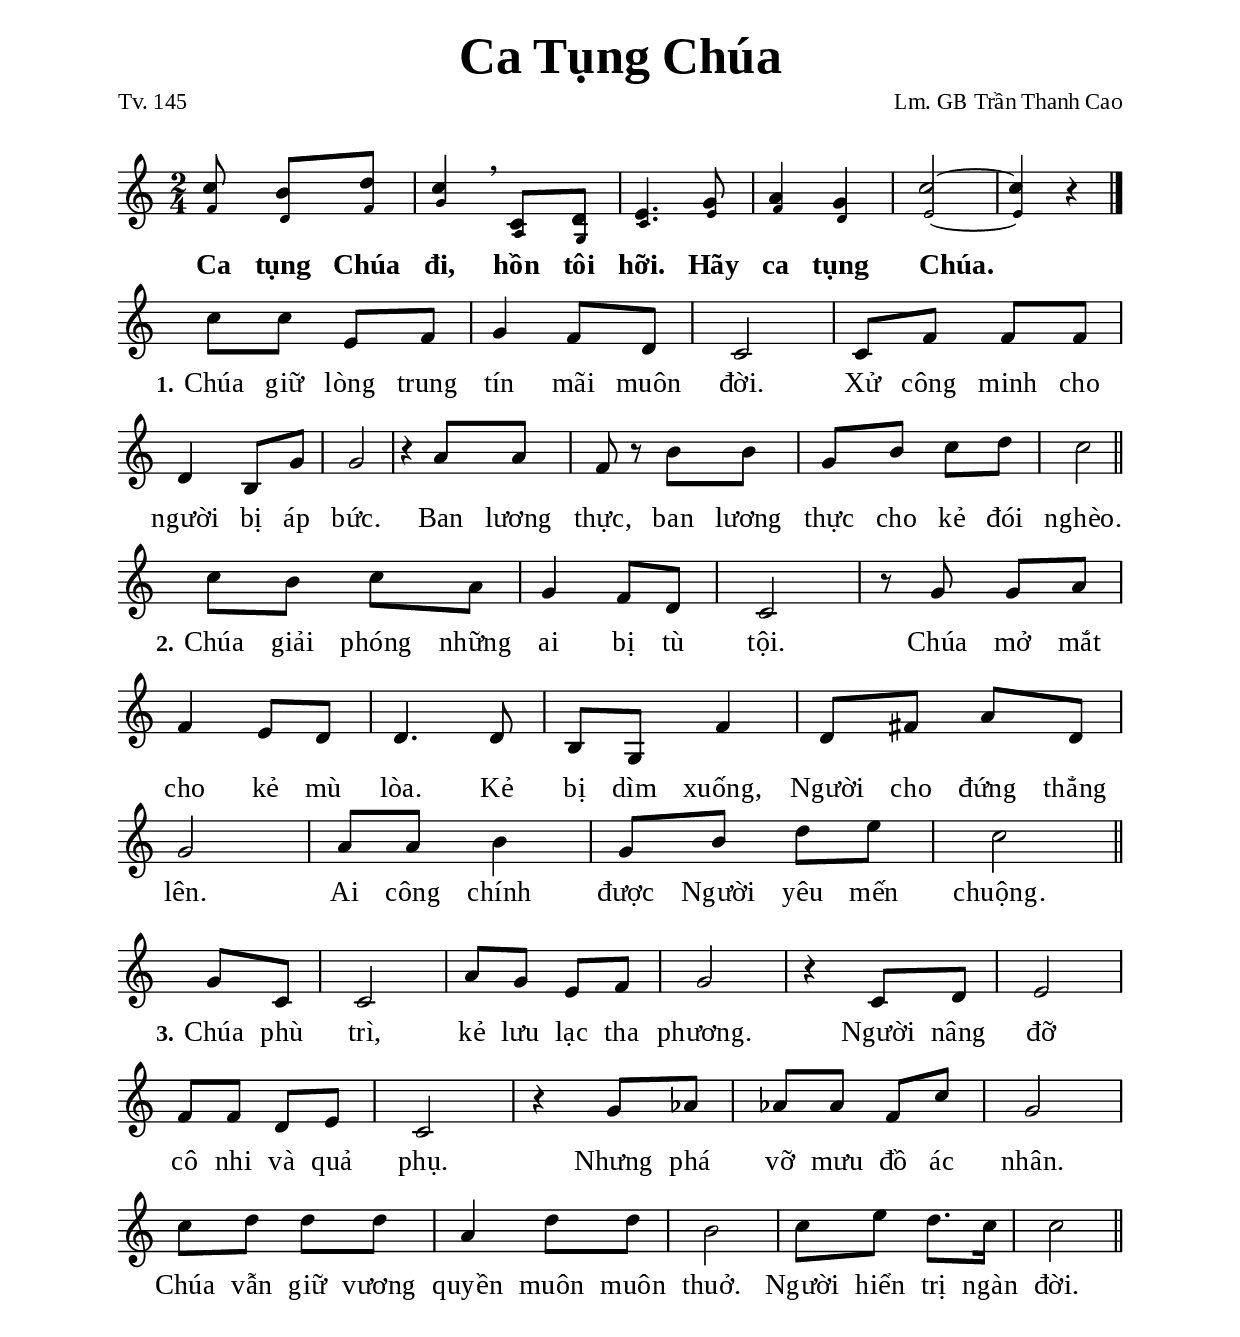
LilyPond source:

% Cài đặt chung
\version "2.22.1"
\include "english.ly"

\header {
  title = \markup { \fontsize #3 "Ca Tụng Chúa" }
  poet = "Tv. 145"
  composer = "Lm. GB Trần Thanh Cao"
  arranger = " "
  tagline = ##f
}

% Nhạc điệp khúc
nhacDiepKhucSop = \relative c'' {
  \partial 4. c8 b d |
  c4 \breathe c,8 d |
  e4. g8 |
  a4 g |
  c2 ~ |
  c4 r \bar "|."
}

nhacDiepKhucBas = \relative c' {
  \partial 4. f8 d f |
  g4 a,8 g |
  c4. e8 |
  f4 d |
  e2 ~ |
  e4 r
}

% Nhạc phiên khúc
nhacPhienKhucMot = \relative c'' {
  c8 c e, f |
  g4 f8 d |
  c2 |
  c8 f f f |
  d4 b8 g' |
  g2 |
  r4 a8 a |
  f r b b |
  g b c d |
  c2 \bar "||"
}

nhacPhienKhucHai = \relative c'' {
  c8 b c a |
  g4 f8 d |
  c2 |
  r8 g' g a |
  f4 e8 d |
  d4. d8 |
  b g f'4 |
  d8 fs a d, |
  g2 |
  a8 a b4 |
  g8 b d e |
  c2 \bar "||"
}

nhacPhienKhucBa = \relative c'' {
  \partial 4 g8 c, |
  c2 |
  a'8 g e f |
  g2 |
  r4 c,8 d |
  e2 |
  f8 f d e |
  c2 |
  r4 g'8 af |
  af af f c' |
  g2 |
  c8 d d d |
  a4 d8 d |
  b2 |
  c8 e d8. c16 |
  c2 \bar "||"
}

% Lời điệp khúc
loiDiepKhuc = \lyricmode {
  Ca tụng Chúa đi, hồn tôi hỡi.
  Hãy ca tụng Chúa.
}

% Lời phiên khúc
loiPhienKhucMot = \lyricmode {
  \set stanza = #"1."
  Chúa giữ lòng trung tín mãi muôn đời.
  Xử công minh cho người bị áp bức.
  Ban lương thực, ban lương thực cho kẻ đói nghèo.
}

loiPhienKhucHai = \lyricmode {
  \set stanza = #"2."
  Chúa giải phóng những ai bị tù tội.
  Chúa mở mắt cho kẻ mù lòa.
  Kẻ bị dìm xuống, Người cho đứng thẳng lên.
  Ai công chính được Người yêu mến chuộng.
}

loiPhienKhucBa = \lyricmode {
  \set stanza = #"3."
  Chúa phù trì, kẻ lưu lạc tha phương.
  Người nâng đỡ cô nhi và quả phụ.
  Nhưng phá vỡ mưu đồ ác nhân.
  Chúa vẫn giữ vương quyền muôn muôn thuở.
  Người hiển trị ngàn đời.
}

% Dàn trang
\paper {
  #(set-paper-size "a4")
  top-margin = 20\mm
  bottom-margin = 10\mm
  left-margin = 20\mm
  right-margin = 20\mm
  indent = #0
  #(define fonts
    (make-pango-font-tree
      "Liberation Serif"
      "Liberation Serif"
      "Liberation Serif"
      (/ 20 20)))
  page-count = #1
  system-system-spacing = #'((basic-distance . 12.5)
                             (minimum-distance . 12.5)
                             (padding . 1))
  score-system-spacing = #'((basic-distance . 12.5)
                             (minimum-distance . 12.5)
                             (padding . 1))
}

% Thiết lập tông và nhịp
TongNhip = { \key c \major \time 2/4 }

% Đổi kích thước nốt cho bè phụ
notBePhu =
#(define-music-function (font-size music) (number? ly:music?)
   (for-some-music
     (lambda (m)
       (if (music-is-of-type? m 'rhythmic-event)
           (begin
             (set! (ly:music-property m 'tweaks)
                   (cons `(font-size . ,font-size)
                         (ly:music-property m 'tweaks)))
             #t)
           #f))
     music)
   music)

\score {
  \new ChoirStaff <<
    \new Staff = diepKhuc \with {
        \consists "Merge_rests_engraver"
        %\magnifyStaff #(magstep +1)
        printPartCombineTexts = ##f
      }
      <<
      \new Voice \TongNhip \partCombine 
        \nhacDiepKhucSop
        \notBePhu -3 { \nhacDiepKhucBas }
      \new NullVoice = nhacThamChieu \nhacDiepKhucSop
      \new Lyrics \with {
          \override VerticalAxisGroup.
            nonstaff-relatedstaff-spacing.padding = #1
          \override VerticalAxisGroup.
            nonstaff-unrelatedstaff-spacing.padding = #1
        }
        \lyricsto nhacThamChieu \loiDiepKhuc
      >>
  >>
  \layout {
    ragged-last = ##f
    \override Lyrics.LyricText.font-series = #'bold
    \override Lyrics.LyricText.font-size = #+2
    \override Lyrics.LyricSpace.minimum-distance = #2.2
    \override Score.BarNumber.break-visibility = ##(#f #f #f)
    \override Score.SpacingSpanner.uniform-stretching = ##t
  }
}

%\markup { \vspace #0.1 }

\score {
  \new ChoirStaff <<
    \new Staff = phienKhuc \with {
        %\magnifyStaff #(magstep +1)
      }
      <<
      \new Voice = beSop {
        \key c \major \time 2/4 \nhacPhienKhucMot
      }
    >>
    \new Lyrics \with {
          \override VerticalAxisGroup.
            nonstaff-relatedstaff-spacing.padding = #1.2
          \override VerticalAxisGroup.
            nonstaff-unrelatedstaff-spacing.padding = #1
        }
        \lyricsto beSop \loiPhienKhucMot
  >>
  \layout {
    \override Staff.TimeSignature.transparent = ##t
    \override Lyrics.LyricText.font-size = #+2
    \override Lyrics.LyricSpace.minimum-distance = #2
    \override Score.BarNumber.break-visibility = ##(#f #f #f)
    \override Score.SpacingSpanner.uniform-stretching = ##t
  }
}

\score {
  \new ChoirStaff <<
    \new Staff = phienKhuc \with {
        %\magnifyStaff #(magstep +1)
      }
      <<
      \new Voice = beSop {
        \key c \major \time 2/4 \nhacPhienKhucHai
      }
    >>
    \new Lyrics \with {
          \override VerticalAxisGroup.
            nonstaff-relatedstaff-spacing.padding = #1.2
          \override VerticalAxisGroup.
            nonstaff-unrelatedstaff-spacing.padding = #1
        }
        \lyricsto beSop \loiPhienKhucHai
  >>
  \layout {
    \override Staff.TimeSignature.transparent = ##t
    \override Lyrics.LyricText.font-size = #+2
    \override Lyrics.LyricSpace.minimum-distance = #2.5
    \override Score.BarNumber.break-visibility = ##(#f #f #f)
    \override Score.SpacingSpanner.uniform-stretching = ##t
  }
}

\score {
  \new ChoirStaff <<
    \new Staff = phienKhuc \with {
        %\magnifyStaff #(magstep +1)
      }
      <<
      \new Voice = beSop {
        \key c \major \time 2/4 \nhacPhienKhucBa
      }
    >>
    \new Lyrics \with {
          \override VerticalAxisGroup.
            nonstaff-relatedstaff-spacing.padding = #1.2
          \override VerticalAxisGroup.
            nonstaff-unrelatedstaff-spacing.padding = #1
        }
        \lyricsto beSop \loiPhienKhucBa
  >>
  \layout {
    \override Staff.TimeSignature.transparent = ##t
    \override Lyrics.LyricText.font-size = #+2
    \override Lyrics.LyricSpace.minimum-distance = #1.5
    \override Score.BarNumber.break-visibility = ##(#f #f #f)
    \override Score.SpacingSpanner.uniform-stretching = ##t
  }
}
